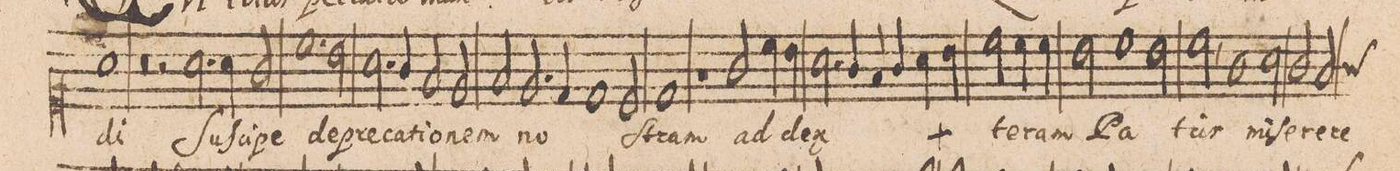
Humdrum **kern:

**kern	**text
*I"[CANTVS.]	*
*clefC1	*
*k[]	*
*met(C|)	*
*M2/1	*
1a\	-di
0r	.
=75-	=75-
2r	.
2.a\	ſuſ-
=76-	=76-
4a\	-ci-
2g/	-pe
1.cc\	de-
=77-	=77-
2b\	-pre-
2.a\	-ca-
4g/	-ti-
=78-	=78-
2f/	-o-
2e/	-nem
2f/	no-
2.e/	.
=79-	=79-
4d/	.
1d/	.
2c/	.
=80-	=80-
1d/	-ſtram
1r	.
=81-	=81-
2g/	ad
4cc\	dex-
4b\	.
2.a\	.
4g/	.
=82-	=82-
4f/	.
4g/	.
4a\	.
4b\	.
2cc\	.
4cc\	-te-
4cc\	-ram
=83-	=83-
2b\	Pa-
1cc\	.
2b\	.
=84-	=84-
2cc,\	-tris
1g\	mi-
2a\	-ſe-
=85-	=85-
2g/	-re-
*custos:g	*
2f/	-re
*-	*-
